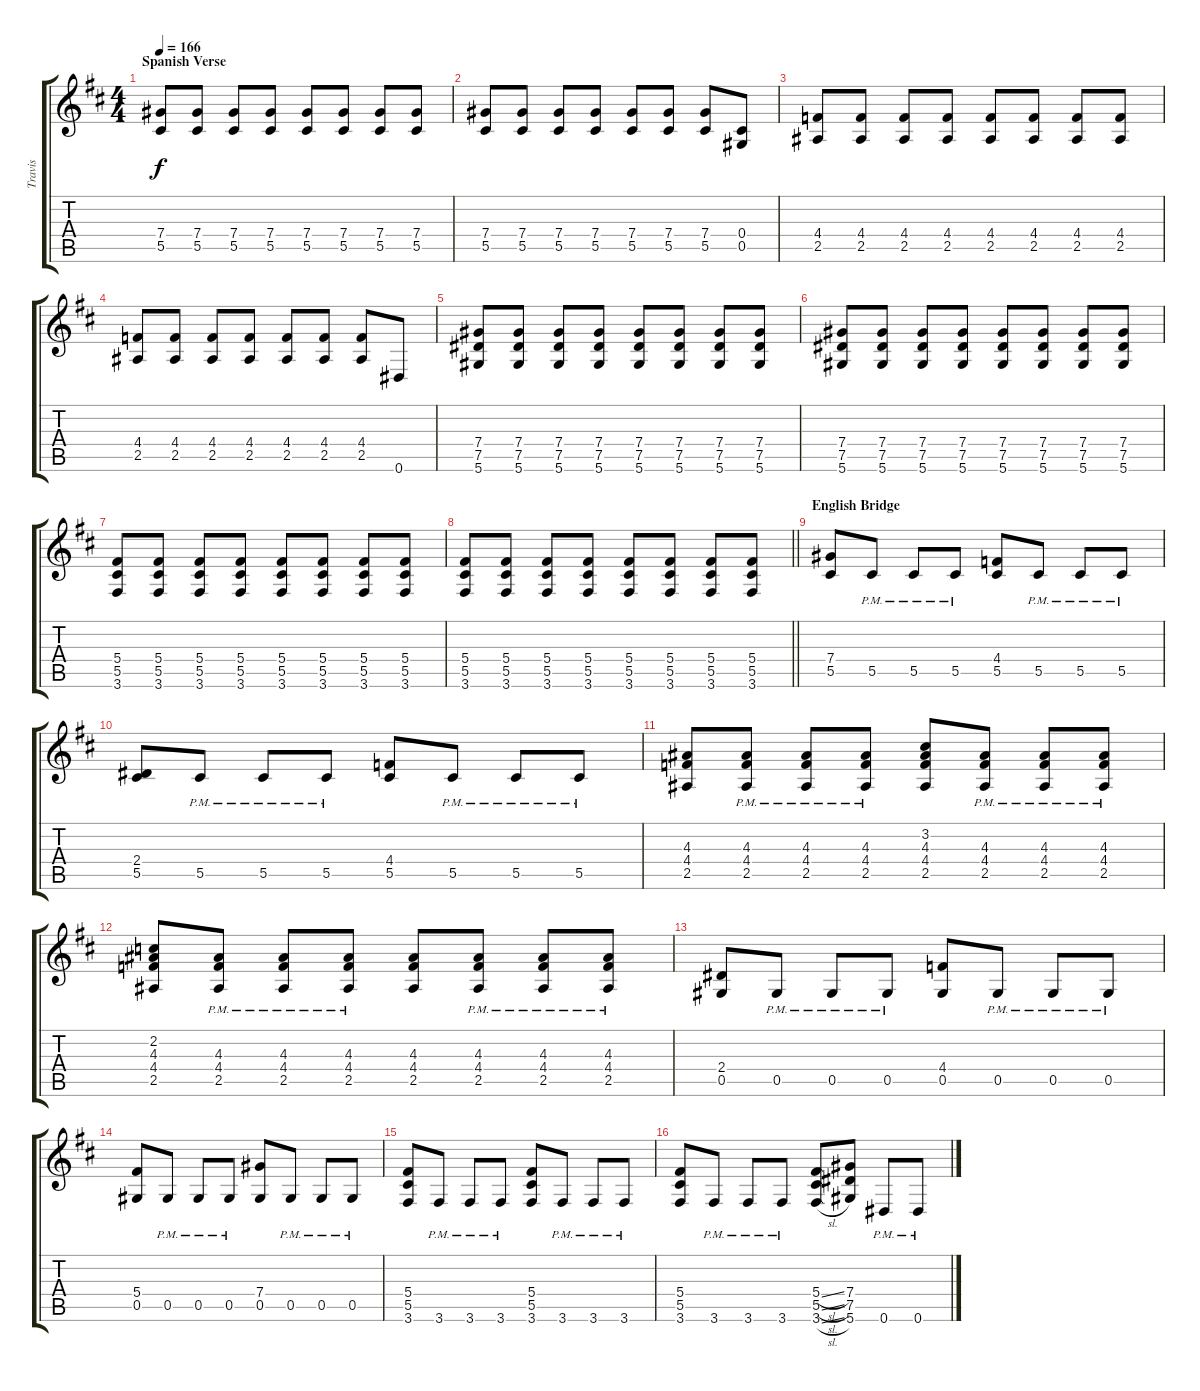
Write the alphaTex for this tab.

\track ("Travis" "Travis") {instrument distortionguitar}
\staff {score tabs}
\tuning (Eb4 Bb3 Gb3 Db3 Ab2 Eb2) {hide}
\ts (4 4)
\section ("" "Spanish Verse")
\tempo 166
\clef g2
\ks d
(7.4 5.5).8{dy f} (7.4 5.5).8 (7.4 5.5).8 (7.4 5.5).8 (7.4 5.5).8 (7.4 5.5).8 (7.4 5.5).8 (7.4 5.5).8 |
(7.4 5.5).8 (7.4 5.5).8 (7.4 5.5).8 (7.4 5.5).8 (7.4 5.5).8 (7.4 5.5).8 (7.4 5.5).8 (0.4 0.5).8 |
(4.4 2.5).8 (4.4 2.5).8 (4.4 2.5).8 (4.4 2.5).8 (4.4 2.5).8 (4.4 2.5).8 (4.4 2.5).8 (4.4 2.5).8 |
(4.4 2.5).8 (4.4 2.5).8 (4.4 2.5).8 (4.4 2.5).8 (4.4 2.5).8 (4.4 2.5).8 (4.4 2.5).8 0.6.8 |
(7.4 7.5 5.6).8 (7.4 7.5 5.6).8 (7.4 7.5 5.6).8 (7.4 7.5 5.6).8 (7.4 7.5 5.6).8 (7.4 7.5 5.6).8 (7.4 7.5 5.6).8 (7.4 7.5 5.6).8 |
(7.4 7.5 5.6).8 (7.4 7.5 5.6).8 (7.4 7.5 5.6).8 (7.4 7.5 5.6).8 (7.4 7.5 5.6).8 (7.4 7.5 5.6).8 (7.4 7.5 5.6).8 (7.4 7.5 5.6).8 |
(5.4 5.5 3.6).8 (5.4 5.5 3.6).8 (5.4 5.5 3.6).8 (5.4 5.5 3.6).8 (5.4 5.5 3.6).8 (5.4 5.5 3.6).8 (5.4 5.5 3.6).8 (5.4 5.5 3.6).8 |
\barLineRight lightlight
(5.4 5.5 3.6).8 (5.4 5.5 3.6).8 (5.4 5.5 3.6).8 (5.4 5.5 3.6).8 (5.4 5.5 3.6).8 (5.4 5.5 3.6).8 (5.4 5.5 3.6).8 (5.4 5.5 3.6).8 |
\section ("" "English Bridge")
(7.4 5.5).8 5.5{pm}.8 5.5{pm}.8 5.5{pm}.8 (4.4 5.5).8 5.5{pm}.8 5.5{pm}.8 5.5{pm}.8 |
(2.4 5.5).8 5.5{pm}.8 5.5{pm}.8 5.5{pm}.8 (4.4 5.5).8 5.5{pm}.8 5.5{pm}.8 5.5{pm}.8 |
(4.3 4.4 2.5).8 (4.3{pm} 4.4{pm} 2.5{pm}).8 (4.3{pm} 4.4{pm} 2.5{pm}).8 (4.3{pm} 4.4{pm} 2.5{pm}).8 (3.2 4.3 4.4 2.5).8 (4.3{pm} 4.4{pm} 2.5{pm}).8 (4.3{pm} 4.4{pm} 2.5{pm}).8 (4.3{pm} 4.4{pm} 2.5{pm}).8 |
(2.2 4.3 4.4 2.5).8 (4.3{pm} 4.4{pm} 2.5{pm}).8 (4.3{pm} 4.4{pm} 2.5{pm}).8 (4.3{pm} 4.4{pm} 2.5{pm}).8 (4.3 4.4 2.5).8 (4.3{pm} 4.4{pm} 2.5{pm}).8 (4.3{pm} 4.4{pm} 2.5{pm}).8 (4.3{pm} 4.4{pm} 2.5{pm}).8 |
(2.4 0.5).8 0.5{pm}.8 0.5{pm}.8 0.5{pm}.8 (4.4 0.5).8 0.5{pm}.8 0.5{pm}.8 0.5{pm}.8 |
(5.4 0.5).8 0.5{pm}.8 0.5{pm}.8 0.5{pm}.8 (7.4 0.5).8 0.5{pm}.8 0.5{pm}.8 0.5{pm}.8 |
(5.4 5.5 3.6).8 3.6{pm}.8 3.6{pm}.8 3.6{pm}.8 (5.4 5.5 3.6).8 3.6{pm}.8 3.6{pm}.8 3.6{pm}.8 |
(5.4 5.5 3.6).8 3.6{pm}.8 3.6{pm}.8 3.6{pm}.8 (5.4{sl} 5.5{sl} 3.6{sl}).8 (7.4 7.5 5.6).8 0.6{pm}.8 0.6{pm}.8
